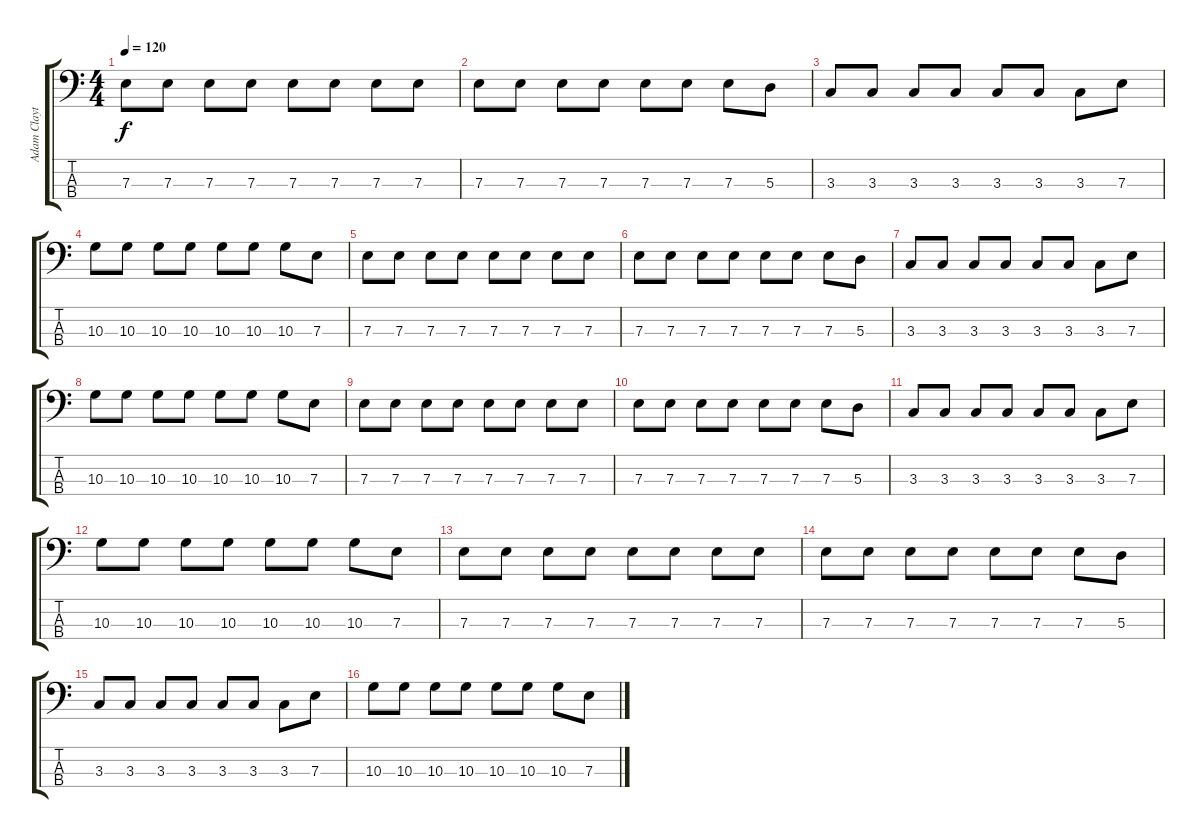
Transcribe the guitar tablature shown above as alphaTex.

\track ("Adam Clayton" "Adam Clayt") {instrument electricbasspick}
\staff {score tabs}
\tuning (G2 D2 A1 E1) {hide}
\ts (4 4)
\tempo 120
\clef f4
\ks c
7.3.8{dy f} 7.3.8 7.3.8 7.3.8 7.3.8 7.3.8 7.3.8 7.3.8 |
7.3.8 7.3.8 7.3.8 7.3.8 7.3.8 7.3.8 7.3.8 5.3.8 |
3.3.8 3.3.8 3.3.8 3.3.8 3.3.8 3.3.8 3.3.8 7.3.8 |
10.3.8 10.3.8 10.3.8 10.3.8 10.3.8 10.3.8 10.3.8 7.3.8 |
7.3.8 7.3.8 7.3.8 7.3.8 7.3.8 7.3.8 7.3.8 7.3.8 |
7.3.8 7.3.8 7.3.8 7.3.8 7.3.8 7.3.8 7.3.8 5.3.8 |
3.3.8 3.3.8 3.3.8 3.3.8 3.3.8 3.3.8 3.3.8 7.3.8 |
10.3.8 10.3.8 10.3.8 10.3.8 10.3.8 10.3.8 10.3.8 7.3.8 |
7.3.8 7.3.8 7.3.8 7.3.8 7.3.8 7.3.8 7.3.8 7.3.8 |
7.3.8 7.3.8 7.3.8 7.3.8 7.3.8 7.3.8 7.3.8 5.3.8 |
3.3.8 3.3.8 3.3.8 3.3.8 3.3.8 3.3.8 3.3.8 7.3.8 |
10.3.8 10.3.8 10.3.8 10.3.8 10.3.8 10.3.8 10.3.8 7.3.8 |
7.3.8 7.3.8 7.3.8 7.3.8 7.3.8 7.3.8 7.3.8 7.3.8 |
7.3.8 7.3.8 7.3.8 7.3.8 7.3.8 7.3.8 7.3.8 5.3.8 |
3.3.8 3.3.8 3.3.8 3.3.8 3.3.8 3.3.8 3.3.8 7.3.8 |
10.3.8 10.3.8 10.3.8 10.3.8 10.3.8 10.3.8 10.3.8 7.3.8
